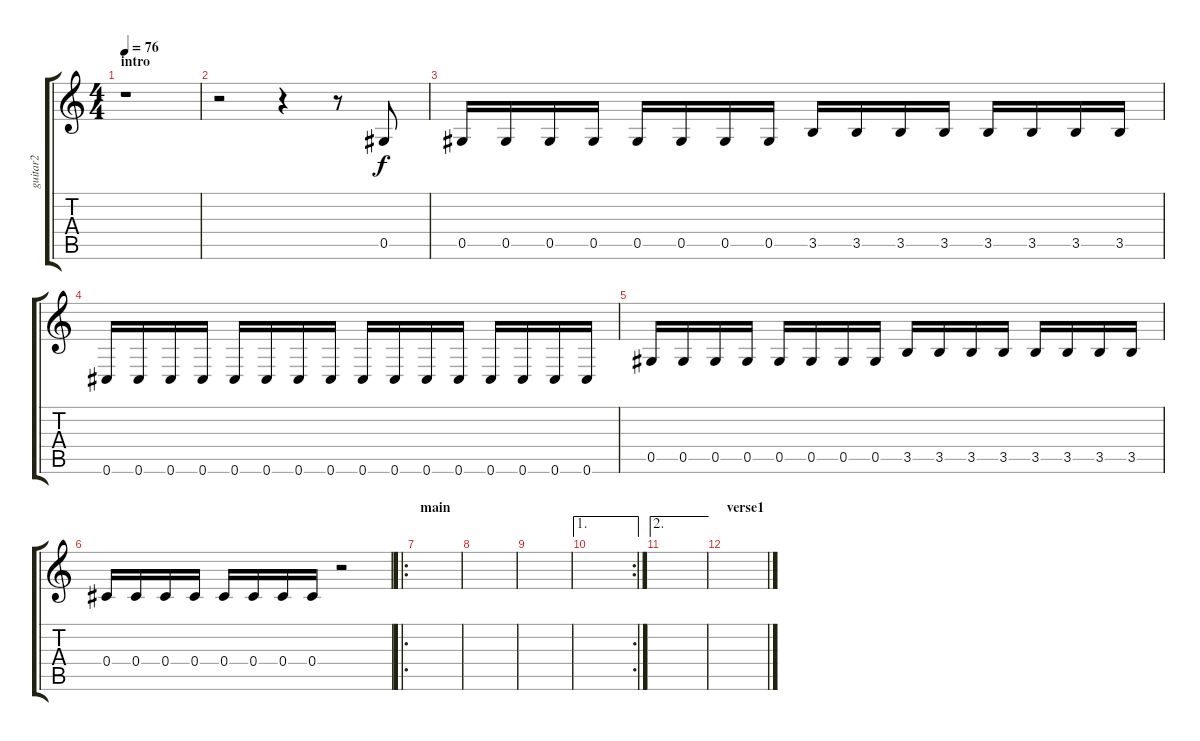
\track ("guitar2" "guitar2") {instrument distortionguitar}
\staff {score tabs}
\tuning (Eb4 Bb3 Gb3 Db3 Ab2 Db2) {hide}
\ts (4 4)
\section ("" "intro")
\tempo 76
\clef g2
\ks c
r.1{dy f instrument distortionguitar} |
r.2 r.4 r.8 0.5.8 |
0.5.16 0.5.16 0.5.16 0.5.16 0.5.16 0.5.16 0.5.16 0.5.16 3.5.16 3.5.16 3.5.16 3.5.16 3.5.16 3.5.16 3.5.16 3.5.16 |
0.6.16 0.6.16 0.6.16 0.6.16 0.6.16 0.6.16 0.6.16 0.6.16 0.6.16 0.6.16 0.6.16 0.6.16 0.6.16 0.6.16 0.6.16 0.6.16 |
0.5.16 0.5.16 0.5.16 0.5.16 0.5.16 0.5.16 0.5.16 0.5.16 3.5.16 3.5.16 3.5.16 3.5.16 3.5.16 3.5.16 3.5.16 3.5.16 |
0.4.16 0.4.16 0.4.16 0.4.16 0.4.16 0.4.16 0.4.16 0.4.16 r.2 |
\ro
\section ("" "main")
|
|
|
\ae 1
\rc 2
|
\ae 2
|
\section ("" "verse1")
